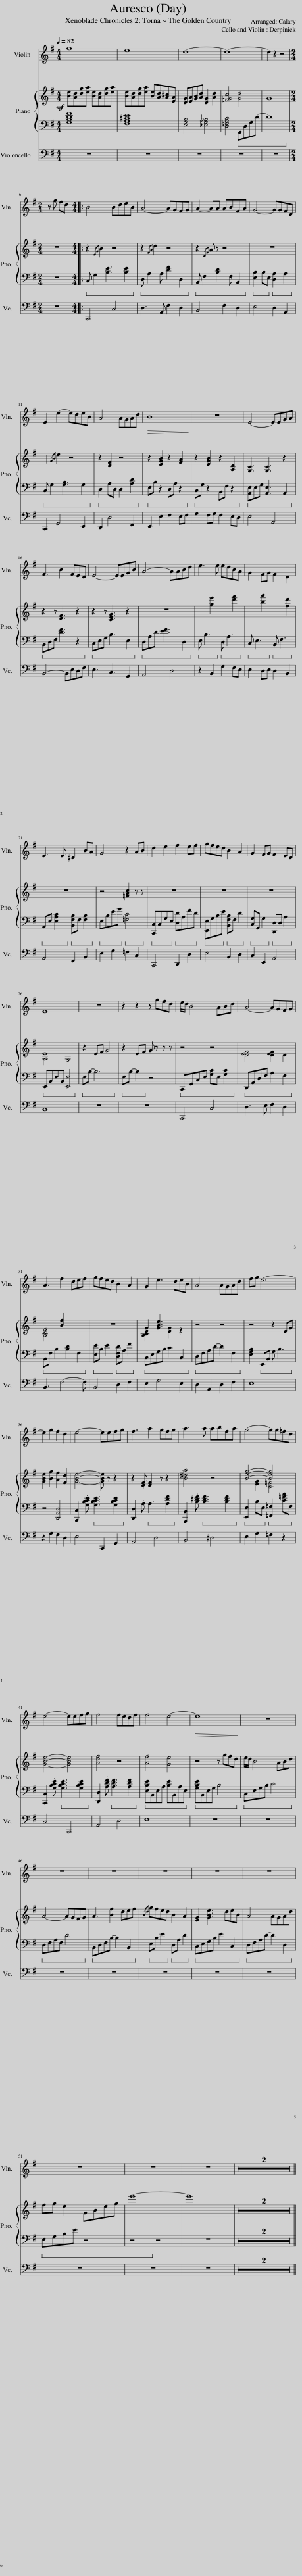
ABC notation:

X:1
%%score ( 1 2 ) { ( 3 5 ) | 4 } 6
L:1/8
Q:1/4=82
M:4/4
I:linebreak $
K:G
V:1 treble
V:2 treble
V:3 treble
V:5 treble
V:4 bass
V:6 bass
V:1
 f8 | e8 | d8- | d8- | d2 z2 z4 |$ %5
[M:2/4] z g fd |:[M:4/4] B4 BdeB | A4- AGFG | A2- AA ABFA | G4- GGFD |$ %10
 E2 e2- edeB | A4 AGAd |!>(! B8!>)! | z8 | E4- EEGA |$ %15
 F3 B2 FED | E4- EEGB | A4- AABd | e3 e edBA | x8 |$ %20
 E3 E ^D2 BA | G4 z2 AB | d2 e2 f2 ef | gfed B2 A2 | G2 FG F2 ED |$ %25
 E8 | z8 | z2 z2 z gfd | e/d/ B4 ABd | A4- AGFG |$ %30
 A3 f2 def | gfed B2 A2 | G2 e3 deB | A4 AGAd | fg e6- |$ %35
 e2 g2 f2 d2 | e4- eefg | f3 a2 gfg | a3 a abfa | g4- gg=fd |$ %40
 e4- eefg | f4 fedf | f4 e4- |!>(! e8!>)! | z8 |$ %45
 z8 | z8 | z8 | z8 | z8 |$ %50
 z8 | z8 | z8 | z8 | z8 |] %55
V:2
 x8 | x8 | x8 | x8 | x8 |$ %5
[M:2/4] x4 |:[M:4/4] x8 | x8 | x8 | x8 |$ %10
 x8 | x8 | x8 | x8 | x8 |$ %15
 x8 | x8 | x8 | x8 | G2 FG F2 D2 |$ %20
 x8 | x8 | x8 | x8 | x8 |$ %25
 x8 | x8 | x8 | x8 | x8 |$ %30
 x8 | x8 | x8 | x8 | x8 |$ %35
 x8 | x8 | x8 | x8 | x8 |$ %40
 x8 | x8 | x8 | x8 | x8 |$ %45
 x8 | x8 | x8 | x8 | x8 |$ %50
 x8 | x8 | x8 | x8 | x8 |] %55
V:3
!mf! [Be][Ad][dg][ea] [Be][Ad][dg][ea] | [Be][Ad][dg][ea] [Be][Ad][A^c][EA] | [DG][EA][GB][Ad] [DG]2 [Ad]2 | [=FGc]4 [Gd]4 | G8 |$ %5
[M:2/4] z4 |:[M:4/4] z2{/EG} B2 z4 | z2{/FA} d2 z4 | z2{/DF} A z z4 | z8 |$ %10
 x2{/GB} e2 z4 | z2 [DF]2 z4 | z2 [EGB]2 z2 [FA]2 | z2 [EGB]2 z2 [A,D]2 | [G,C]3 [G,C]3 z2 |$ %15
 z2 z [DF]3 z2 | z2 z [CEG]3 z2 | z8 | x2 [ge']2 x x [d'f']2 | x2 [bg']2 x2 [fd']2 |$ %20
 z8 | z4 [=FAc]2 z z | z8 | z8 | z8 |$ %25
 E8 | z2 EF G4 | z2 EF G z z z | z4 z4 | x4 x x x x |$ %30
 x3 [Bf]2 x x2 | z8 | G2 [GBe]3 x x x | z4 z4 | z4 z2 EG |$ %35
 [GBe]2 [Bg]2 [Af]2 [Fd]2 | [GBe]4- [GBe] z z2 | z2 .[DF] [DF]2 z z2 | [B^da]4 z4 | [Beg]4- [Beg]4 |$ %40
 [GBe]4- [GBe]4 | [Adf]4 z4 | [Af]4 [Ge]4 | z4 z gfd | e/d/ B4 ABd |$ %45
 A4- AGFG | A3 [Bf]2 def |{/Bd} gfed B2 A2 | [EG]2 [GBe]3 deB | A4 AGAd |$ %50
 fg e2 GBeg | e'8- | e'8 | z8 | z8 |] %55
V:4
!mp! [G,B,DF]8 | [F,A,^CE]8 | [E,G,B,]4 [_E,G,_B,]4 | [D,=F,A,C]4!ped! G,,D,G,D- | D8!ped-up! |$ %5
[M:2/4] z4 |:[M:4/4]!ped! C, G,2 [B,E]3 [B,E]2!ped-up! |!ped! D, A,2 A, [DF]2 D,2!ped-up! |!ped! B,, F,2 [B,D]2 F, B,,2!ped-up! |!ped! [E,B,]2 B,E,!ped-up!!ped! [D,A,]2 A,2!ped-up! |$ %10
!ped! C, G,2 [G,B,]3 G,2!ped-up! |!ped! D,2 A,D, D,2 [A,D]2!ped-up! |!ped! E,B, z2 D,A, z2!ped-up! |!ped! C,G, z2 B,,F, z2!ped-up! |!ped! [A,,E,]E,G, [A,,E,]3 A,,2!ped-up! |$ %15
!ped! B,,D,F, [DF]3 z2!ped-up! |!ped! C,E,G, B,3 E,2!ped-up! |!ped! D,A,D [EF]3 D,2!ped-up! |!ped! E, B,3!ped-up!!ped! D, A,3!ped-up! |!ped! C, E,3!ped-up!!ped! B,, F,3!ped-up! |$ %20
!ped! A,,E, [E,A,C]2!ped-up!!ped! [B,,F,B,]F, [F,B,]2!ped-up! |!ped! E,B,EG!ped-up!!ped! [=F,C]4!ped-up! |!ped! [C,,C,]C,G,E,!ped-up!!ped! [D,D]A,FD!ped-up! |!ped! [E,,E,]G,B,E!ped-up!!ped! [B,,F,B,]F, D2!ped-up! |!ped! [C,G,]G,, G,2!ped-up!!ped! [D,,D,]D, A,2!ped-up! |$ %25
!ped! E,,B,,E,B,, [E,,E,]4!ped-up! |!ped! E,B,- B,6!ped-up! |!ped! E,B,- B,2!ped-up! z4 |!ped! C,,G,,C,E, [G,C]E, [G,C]2!ped-up! |!ped! D,,A,,D,F, A,2 F,2!ped-up! |$ %30
!ped! B,,F, B,2 [B,D]2 F,2!ped-up! |!ped! [E,E]B, E2!ped-up!!ped! [D,F,D]A, F2!ped-up! |!ped! C,E,G,B, C2 C,2!ped-up! |!ped! D,F,A,D- D2 F,2!ped-up! | [E,G,B,]2!ped! E,,B,, G, B,3!ped-up! |$ %35
 z4 [D,,A,,D,]4 | [C,,C,]2 .[G,B,CE]!ped! [G,B,CE]3 [G,B,CE]2!ped-up! | [D,,D,]2 .A,!ped! A,3 [A,DF]2!ped-up! | [B,,,B,,]2 .[B,^DF]!ped! [B,DF]3 [B,DF]2!ped-up! |!ped! [E,,E,]2 B,E,!ped-up!!ped! [=F,,=F,]2 [C=FA]F,!ped-up! |$ %40
 [C,,C,]2 .[G,B,CE]!ped! [G,B,CE]3 [G,B,CE]2!ped-up! | [D,,D,]2 .[A,DF]!ped! [A,DF]3 [A,DF]2!ped-up! |!ped! [E,B,E]B,,E,A, [B,E]B,,A,E,!ped-up! |!ped! [G,B,E]B,,E,G, B,4!ped-up! |!ped! C,E,G,B, C4!ped-up! |$ %45
!ped! D,F,A,F, D4!ped-up! |!ped! B,,D,F,B,- B,2 B,,2!ped-up! |!ped! E,B, E2!ped-up!!ped! D,A, D2!ped-up! |!ped! C,E,G,B, E2 C,2!ped-up! |!ped! D,F,A,D- D2 D,2!ped-up! |$ %50
!ped! E,G,B,E z4 | z4!ped-up! z4 | z8 | z8 | z8 |] %55
V:5
 x8 | x8 | x8 | x8 | x8 |$ %5
[M:2/4] x4 |:[M:4/4] x8 | x8 | x8 | x8 |$ %10
 x8 | x8 | x8 | x8 | x8 |$ %15
 x8 | x8 | x8 | x8 | x8 |$ %20
 x8 | x8 | x8 | x8 | x8 |$ %25
 A,4 G,4 | x8 | x8 | x8 | [DEF]4 [DEF]2 D2 |$ %30
 [B,DF]4 x4 | x8 | [B,CE]2 x2 [EG]2 z2 | x8 | x8 |$ %35
 x8 | x8 | x8 | x8 | x2 [EG]2 [C=F]4 |$ %40
 x8 | x8 | x8 | x8 | x8 |$ %45
 x8 | x8 | x8 | x8 | x8 |$ %50
 x8 | x8 | x8 | x8 | x8 |] %55
V:6
 z8 | z8 | z8 | z8 | z8 |$ %5
[M:2/4] z4 |:[M:4/4] C,,4 C,4 | D,3 A,, F,2 D,2 | B,,4 F,2 D,2 | E,4 D,2 A,,2 |$ %10
 C,,2 G,,4 E,,2 | D,,2 D,4 F,,2 | E,,2 E,2 F,2 E,F, | G,2 F,G, F,2 E,D, | E,4 A,,4 |$ %15
 B,,4- B,,E,D,F, | E,3 C,3 G,,2 | A,,4 D,4 | z2 B,,2 G,2 F,E, | E,2 D,E, D,2 B,,2 |$ %20
 A,,4 F,,2 B,,2 | E,2 G,2 =F,2 C,2 | C,,4 D,,2 D,2 | E,4 B,,2 D,2 | C,2 E,,2 A,,4 |$ %25
 B,,8 | z8 | z8 | C,,4 C,4 | D,3 E, F,2 D,2 |$ %30
 B,,3 F,4- F, | B,,4 D,2 F,2 | E,2 G,4 E,2 | D,2 A,,2 D,2 F,2 | E,8 |$ %35
 z2 G,2 F,2 D,2 | E,4 C,,2 G,,2 | A,,4 D,4 | B,,4 ^D,4 | E,2 G,2 =F,2 z2 |$ %40
 C,4 C,,4 | A,,4 D,4 | E,8 | z8 | z8 |$ %45
 z8 | z8 | z8 | z8 | z8 |$ %50
 z8 | z8 | z8 | z8 | z8 |] %55
